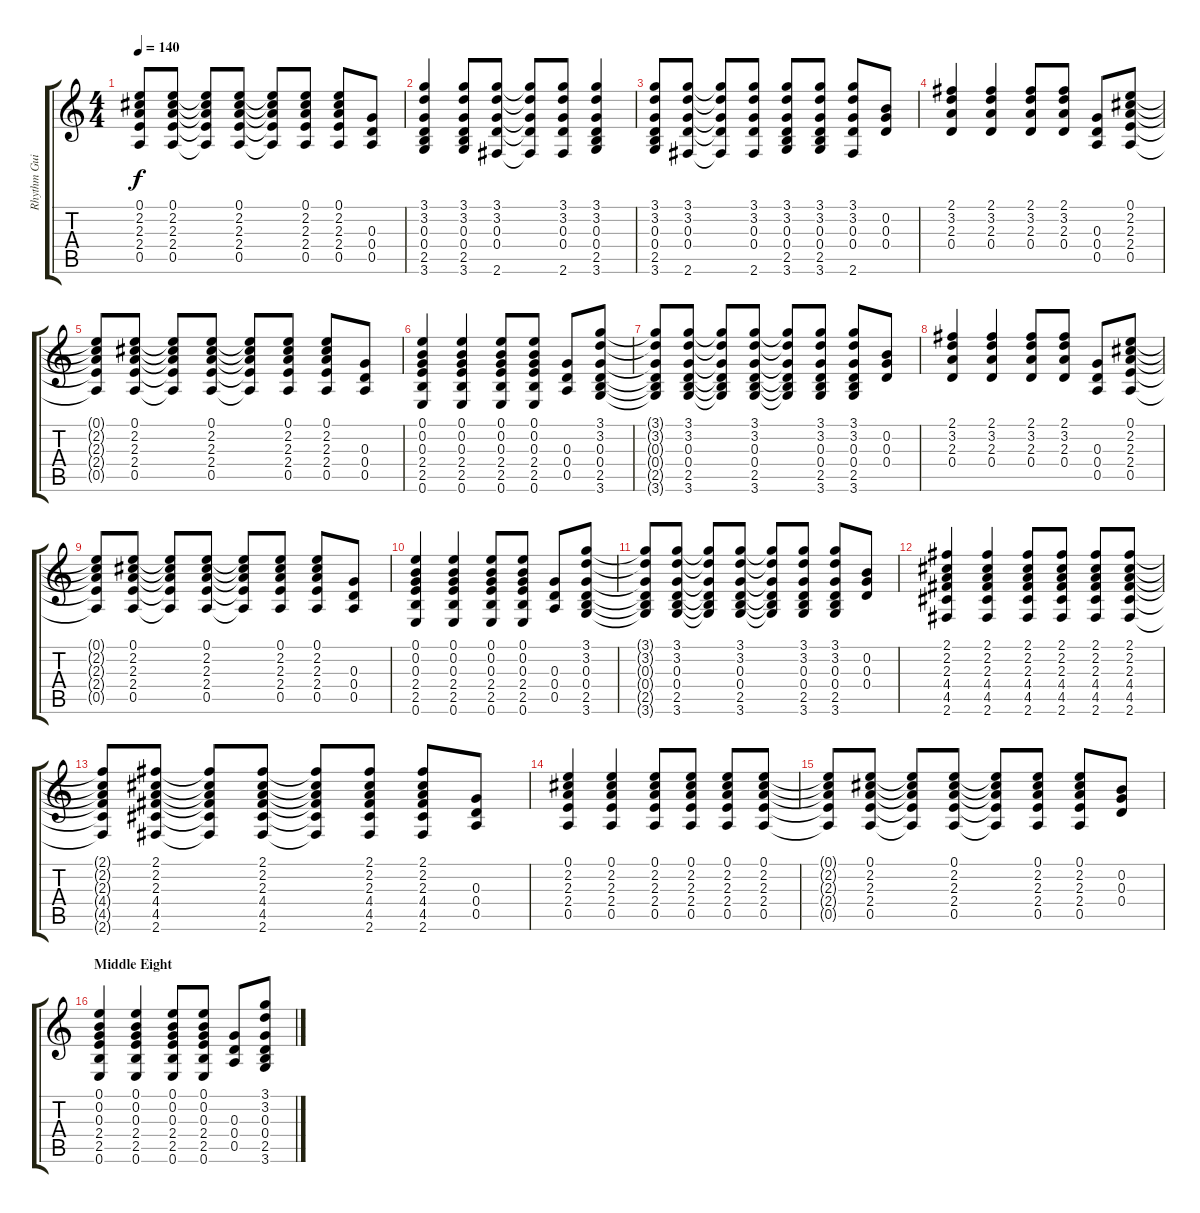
\track ("Rhythm Guitar" "Rhythm Gui") {instrument distortionguitar}
\staff {score tabs}
\tuning (E4 B3 G3 D3 A2 E2) {hide}
\ts (4 4)
\tempo 140
\clef g2
\ks c
(0.1{t} 2.2{t} 2.3{t} 2.4{t} 0.5{t}).8{dy f} (0.1 2.2 2.3 2.4 0.5).8 (0.1{t} 2.2{t} 2.3{t} 2.4{t} 0.5{t}).8 (0.1 2.2 2.3 2.4 0.5).8 (0.1{t} 2.2{t} 2.3{t} 2.4{t} 0.5{t}).8 (0.1 2.2 2.3 2.4 0.5).8 (0.1 2.2 2.3 2.4 0.5).8 (0.3 0.4 0.5).8 |
(3.1 3.2 0.3 0.4 2.5 3.6).4 (3.1 3.2 0.3 0.4 2.5 3.6).8 (3.1 3.2 0.3 0.4 2.6).8 (3.1{t} 3.2{t} 0.3{t} 0.4{t} 2.6{t}).8 (3.1 3.2 0.3 0.4 2.6).8 (3.1 3.2 0.3 0.4 2.5 3.6).4 |
(3.1 3.2 0.3 0.4 2.5 3.6).8 (3.1 3.2 0.3 0.4 2.6).8 (3.1{t} 3.2{t} 0.3{t} 0.4{t} 2.6{t}).8 (3.1 3.2 0.3 0.4 2.6).8 (3.1 3.2 0.3 0.4 2.5 3.6).8 (3.1 3.2 0.3 0.4 2.5 3.6).8 (3.1 3.2 0.3 0.4 2.6).8 (0.2 0.3 0.4).8 |
(2.1 3.2 2.3 0.4).4 (2.1 3.2 2.3 0.4).4 (2.1 3.2 2.3 0.4).8 (2.1 3.2 2.3 0.4).8 (0.3 0.4 0.5).8 (0.1 2.2 2.3 2.4 0.5).8 |
(0.1{t} 2.2{t} 2.3{t} 2.4{t} 0.5{t}).8 (0.1 2.2 2.3 2.4 0.5).8 (0.1{t} 2.2{t} 2.3{t} 2.4{t} 0.5{t}).8 (0.1 2.2 2.3 2.4 0.5).8 (0.1{t} 2.2{t} 2.3{t} 2.4{t} 0.5{t}).8 (0.1 2.2 2.3 2.4 0.5).8 (0.1 2.2 2.3 2.4 0.5).8 (0.3 0.4 0.5).8 |
(0.1 0.2 0.3 2.4 2.5 0.6).4 (0.1 0.2 0.3 2.4 2.5 0.6).4 (0.1 0.2 0.3 2.4 2.5 0.6).8 (0.1 0.2 0.3 2.4 2.5 0.6).8 (0.3 0.4 0.5).8 (3.1 3.2 0.3 0.4 2.5 3.6).8 |
(3.1{t} 3.2{t} 0.3{t} 0.4{t} 2.5{t} 3.6{t}).8 (3.1 3.2 0.3 0.4 2.5 3.6).8 (3.1{t} 3.2{t} 0.3{t} 0.4{t} 2.5{t} 3.6{t}).8 (3.1 3.2 0.3 0.4 2.5 3.6).8 (3.1{t} 3.2{t} 0.3{t} 0.4{t} 2.5{t} 3.6{t}).8 (3.1 3.2 0.3 0.4 2.5 3.6).8 (3.1 3.2 0.3 0.4 2.5 3.6).8 (0.2 0.3 0.4).8 |
(2.1 3.2 2.3 0.4).4 (2.1 3.2 2.3 0.4).4 (2.1 3.2 2.3 0.4).8 (2.1 3.2 2.3 0.4).8 (0.3 0.4 0.5).8 (0.1 2.2 2.3 2.4 0.5).8 |
(0.1{t} 2.2{t} 2.3{t} 2.4{t} 0.5{t}).8 (0.1 2.2 2.3 2.4 0.5).8 (0.1{t} 2.2{t} 2.3{t} 2.4{t} 0.5{t}).8 (0.1 2.2 2.3 2.4 0.5).8 (0.1{t} 2.2{t} 2.3{t} 2.4{t} 0.5{t}).8 (0.1 2.2 2.3 2.4 0.5).8 (0.1 2.2 2.3 2.4 0.5).8 (0.3 0.4 0.5).8 |
(0.1 0.2 0.3 2.4 2.5 0.6).4 (0.1 0.2 0.3 2.4 2.5 0.6).4 (0.1 0.2 0.3 2.4 2.5 0.6).8 (0.1 0.2 0.3 2.4 2.5 0.6).8 (0.3 0.4 0.5).8 (3.1 3.2 0.3 0.4 2.5 3.6).8 |
(3.1{t} 3.2{t} 0.3{t} 0.4{t} 2.5{t} 3.6{t}).8 (3.1 3.2 0.3 0.4 2.5 3.6).8 (3.1{t} 3.2{t} 0.3{t} 0.4{t} 2.5{t} 3.6{t}).8 (3.1 3.2 0.3 0.4 2.5 3.6).8 (3.1{t} 3.2{t} 0.3{t} 0.4{t} 2.5{t} 3.6{t}).8 (3.1 3.2 0.3 0.4 2.5 3.6).8 (3.1 3.2 0.3 0.4 2.5 3.6).8 (0.2 0.3 0.4).8 |
(2.1 2.2 2.3 4.4 4.5 2.6).4 (2.1 2.2 2.3 4.4 4.5 2.6).4 (2.1 2.2 2.3 4.4 4.5 2.6).8 (2.1 2.2 2.3 4.4 4.5 2.6).8 (2.1 2.2 2.3 4.4 4.5 2.6).8 (2.1 2.2 2.3 4.4 4.5 2.6).8 |
(2.1{t} 2.2{t} 2.3{t} 4.4{t} 4.5{t} 2.6{t}).8 (2.1 2.2 2.3 4.4 4.5 2.6).8 (2.1{t} 2.2{t} 2.3{t} 4.4{t} 4.5{t} 2.6{t}).8 (2.1 2.2 2.3 4.4 4.5 2.6).8 (2.1{t} 2.2{t} 2.3{t} 4.4{t} 4.5{t} 2.6{t}).8 (2.1 2.2 2.3 4.4 4.5 2.6).8 (2.1 2.2 2.3 4.4 4.5 2.6).8 (0.3 0.4 0.5).8 |
(0.1 2.2 2.3 2.4 0.5).4 (0.1 2.2 2.3 2.4 0.5).4 (0.1 2.2 2.3 2.4 0.5).8 (0.1 2.2 2.3 2.4 0.5).8 (0.1 2.2 2.3 2.4 0.5).8 (0.1 2.2 2.3 2.4 0.5).8 |
(0.1{t} 2.2{t} 2.3{t} 2.4{t} 0.5{t}).8 (0.1 2.2 2.3 2.4 0.5).8 (0.1{t} 2.2{t} 2.3{t} 2.4{t} 0.5{t}).8 (0.1 2.2 2.3 2.4 0.5).8 (0.1{t} 2.2{t} 2.3{t} 2.4{t} 0.5{t}).8 (0.1 2.2 2.3 2.4 0.5).8 (0.1 2.2 2.3 2.4 0.5).8 (0.2 0.3 0.4).8 |
\section ("" "Middle Eight")
(0.1 0.2 0.3 2.4 2.5 0.6).4 (0.1 0.2 0.3 2.4 2.5 0.6).4 (0.1 0.2 0.3 2.4 2.5 0.6).8 (0.1 0.2 0.3 2.4 2.5 0.6).8 (0.3 0.4 0.5).8 (3.1 3.2 0.3 0.4 2.5 3.6).8
